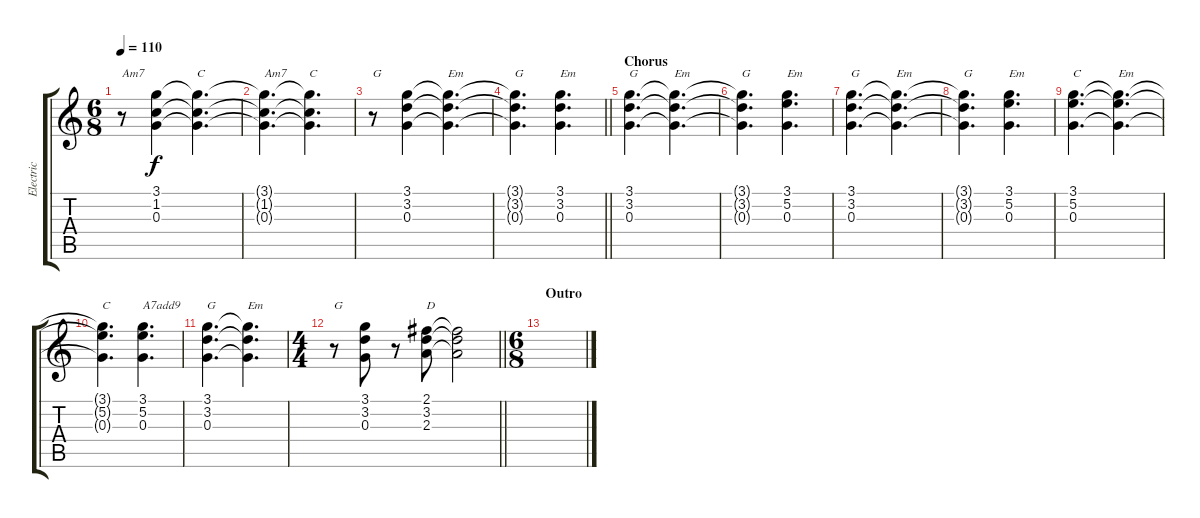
\track ("Electric" "Electric") {instrument overdrivenguitar}
\staff {score tabs}
\tuning (E4 B3 G3 D3 A2 E2) {hide}
\ts (6 8)
\tempo 110
\clef g2
\ks c
r.8{txt "Am7" dy f} (3.1 1.2 0.3).4 (3.1{t} 1.2{t} 0.3{t}).4{d txt "C"} |
(3.1{t} 1.2{t} 0.3{t}).4{d txt "Am7"} (3.1{t} 1.2{t} 0.3{t}).4{d txt "C"} |
r.8{txt "G"} (3.1 3.2 0.3).4 (3.1{t} 3.2{t} 0.3{t}).4{d txt "Em"} |
\barLineRight lightlight
(3.1{t} 3.2{t} 0.3{t}).4{d txt "G"} (3.1 3.2 0.3).4{d txt "Em"} |
\section ("" "Chorus")
(3.1 3.2 0.3).4{d txt "G"} (3.1{t} 3.2{t} 0.3{t}).4{d txt "Em"} |
(3.1{t} 3.2{t} 0.3{t}).4{d txt "G"} (3.1 5.2 0.3).4{d txt "Em"} |
(3.1 3.2 0.3).4{d txt "G"} (3.1{t} 3.2{t} 0.3{t}).4{d txt "Em"} |
(3.1{t} 3.2{t} 0.3{t}).4{d txt "G"} (3.1 5.2 0.3).4{d txt "Em"} |
(3.1 5.2 0.3).4{d txt "C"} (3.1{t} 5.2{t} 0.3{t}).4{d txt "Em"} |
(3.1{t} 5.2{t} 0.3{t}).4{d txt "C"} (3.1 5.2 0.3).4{d txt "A7add9"} |
(3.1 3.2 0.3).4{d txt "G"} (3.1{t} 3.2{t} 0.3{t}).4{d txt "Em"} |
\ts (4 4)
\barLineRight lightlight
r.8{txt "G"} (3.1 3.2 0.3).8 r.8 (2.1 3.2 2.3).8{txt "D"} (2.1{t} 3.2{t} 2.3{t}).2 |
\ts (6 8)
\section ("" "Outro")
